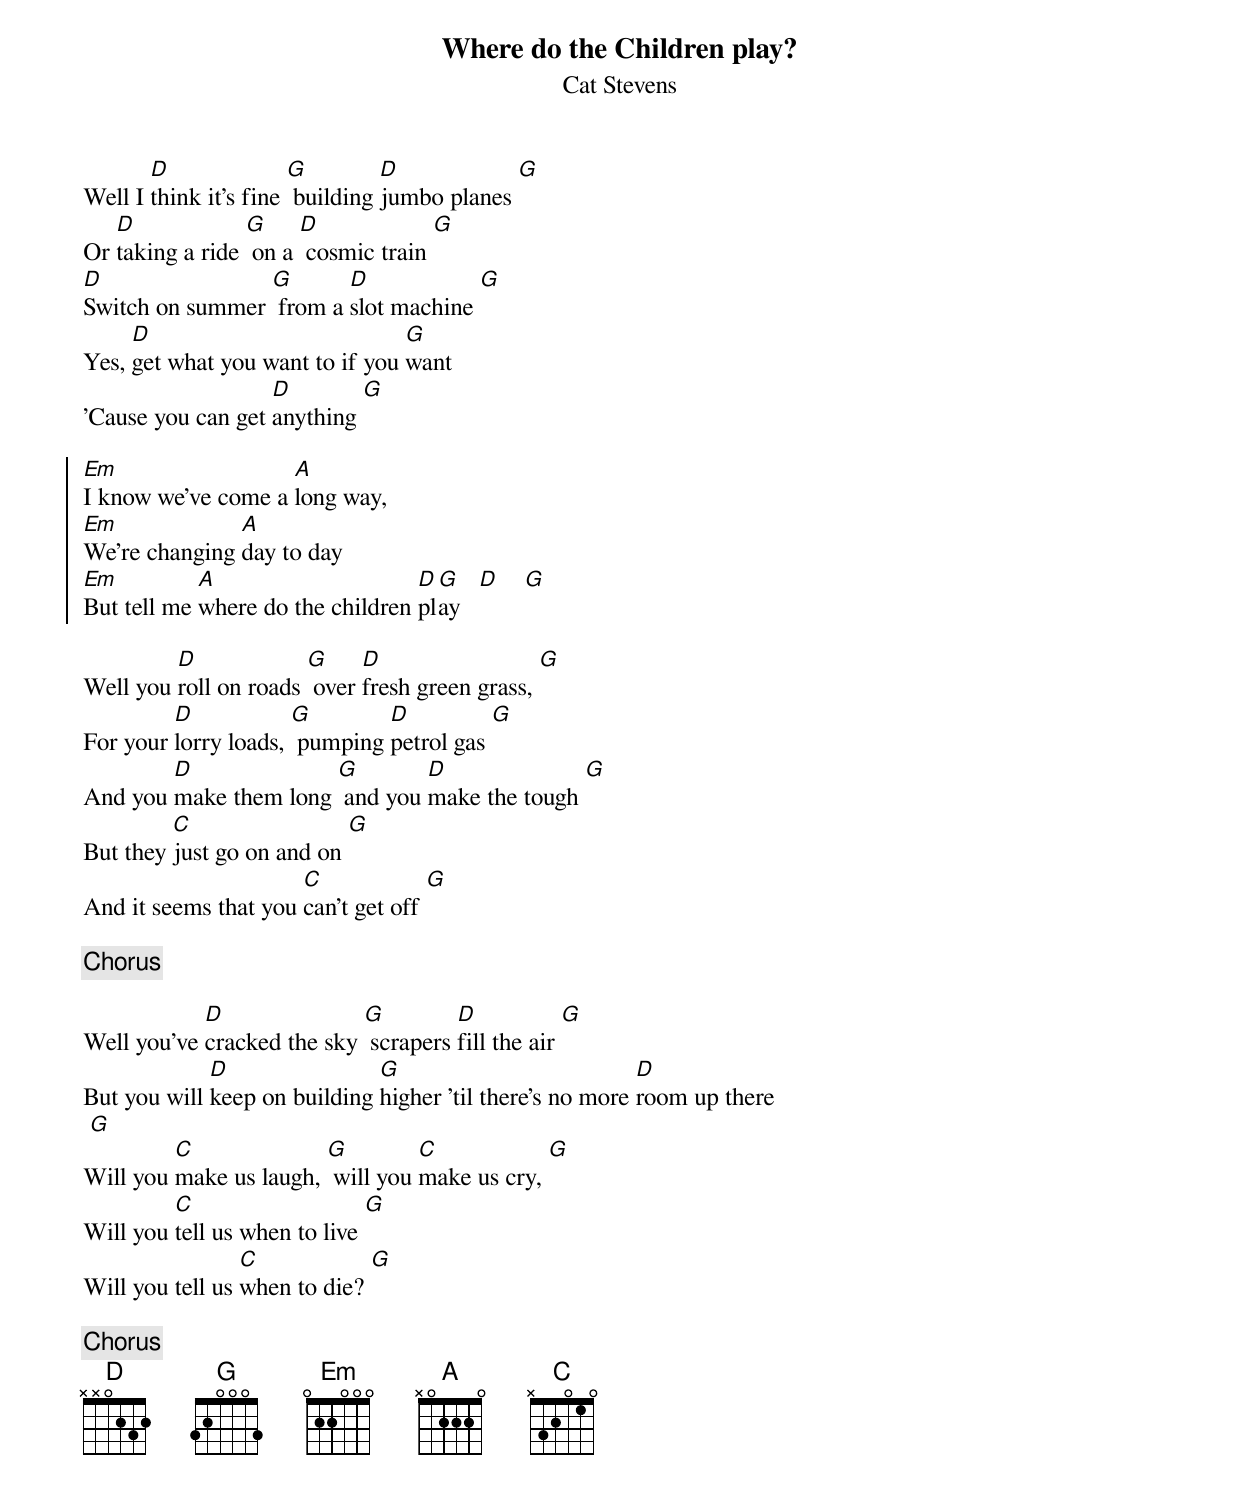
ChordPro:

{title:Where do the Children play?}
{st:Cat Stevens}

Well I [D]think it's fine [G] building [D]jumbo planes [G]
Or [D]taking a ride [G] on a [D] cosmic train [G]
[D]Switch on summer [G] from a [D]slot machine [G]
Yes, [D]get what you want to if you [G]want
'Cause you can get [D]anything [G]

{start_of_chorus}
[Em]I know we've come a [A]long way,
[Em]We're changing [A]day to day
[Em]But tell me [A]where do the children [D]pl[G]ay   [D]    [G]
{end_of_chorus}

Well you [D]roll on roads [G] over [D]fresh green grass, [G]
For your [D]lorry loads, [G] pumping [D]petrol gas [G]
And you [D]make them long [G] and you [D]make the tough [G]
But they [C]just go on and on [G]
And it seems that you [C]can't get off [G]

{c:Chorus}

Well you've [D]cracked the sky [G] scrapers [D]fill the air [G]
But you will [D]keep on building [G]higher 'til there's no more [D]room up there
 [G]
Will you [C]make us laugh, [G] will you [C]make us cry, [G]
Will you [C]tell us when to live [G]
Will you tell us [C]when to die? [G]

{c:Chorus}
